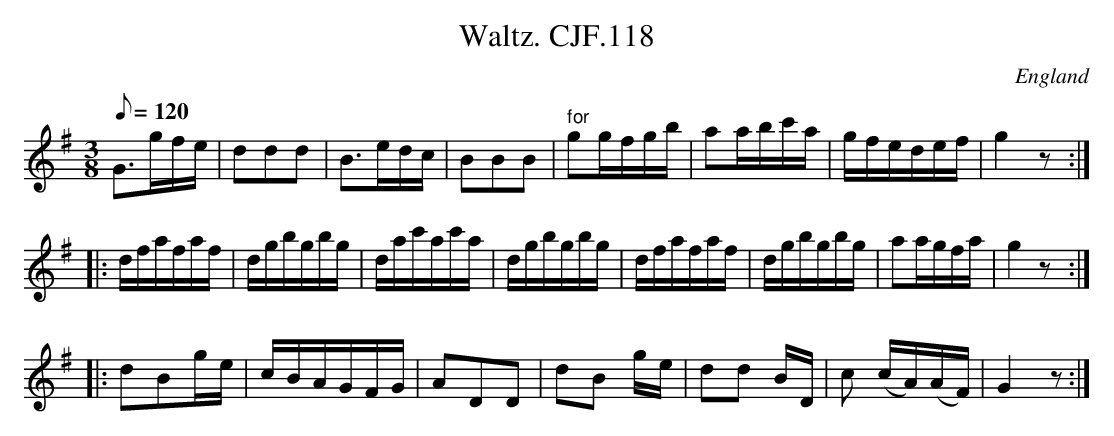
X:1
T:Waltz. CJF.118
O:England
M:3/8
L:1/16
Q:1/8=120
K:G major
G3gfe|d2d2d2|B3edc|B2B2B2|" for"g2gfgb|\
a2abc'a|gfedef|g4z2:|!
|:dfafaf|dgbgbg|dac'ac'a|dgbgbg|\
dfafaf|dgbgbg|a2agfa|g4z2:|!
|:d2B2ge|cBAGFG|A2D2D2|d2B2 ge|\
d2d2 BD|c2 (cA)(AF)|G4z2:|
